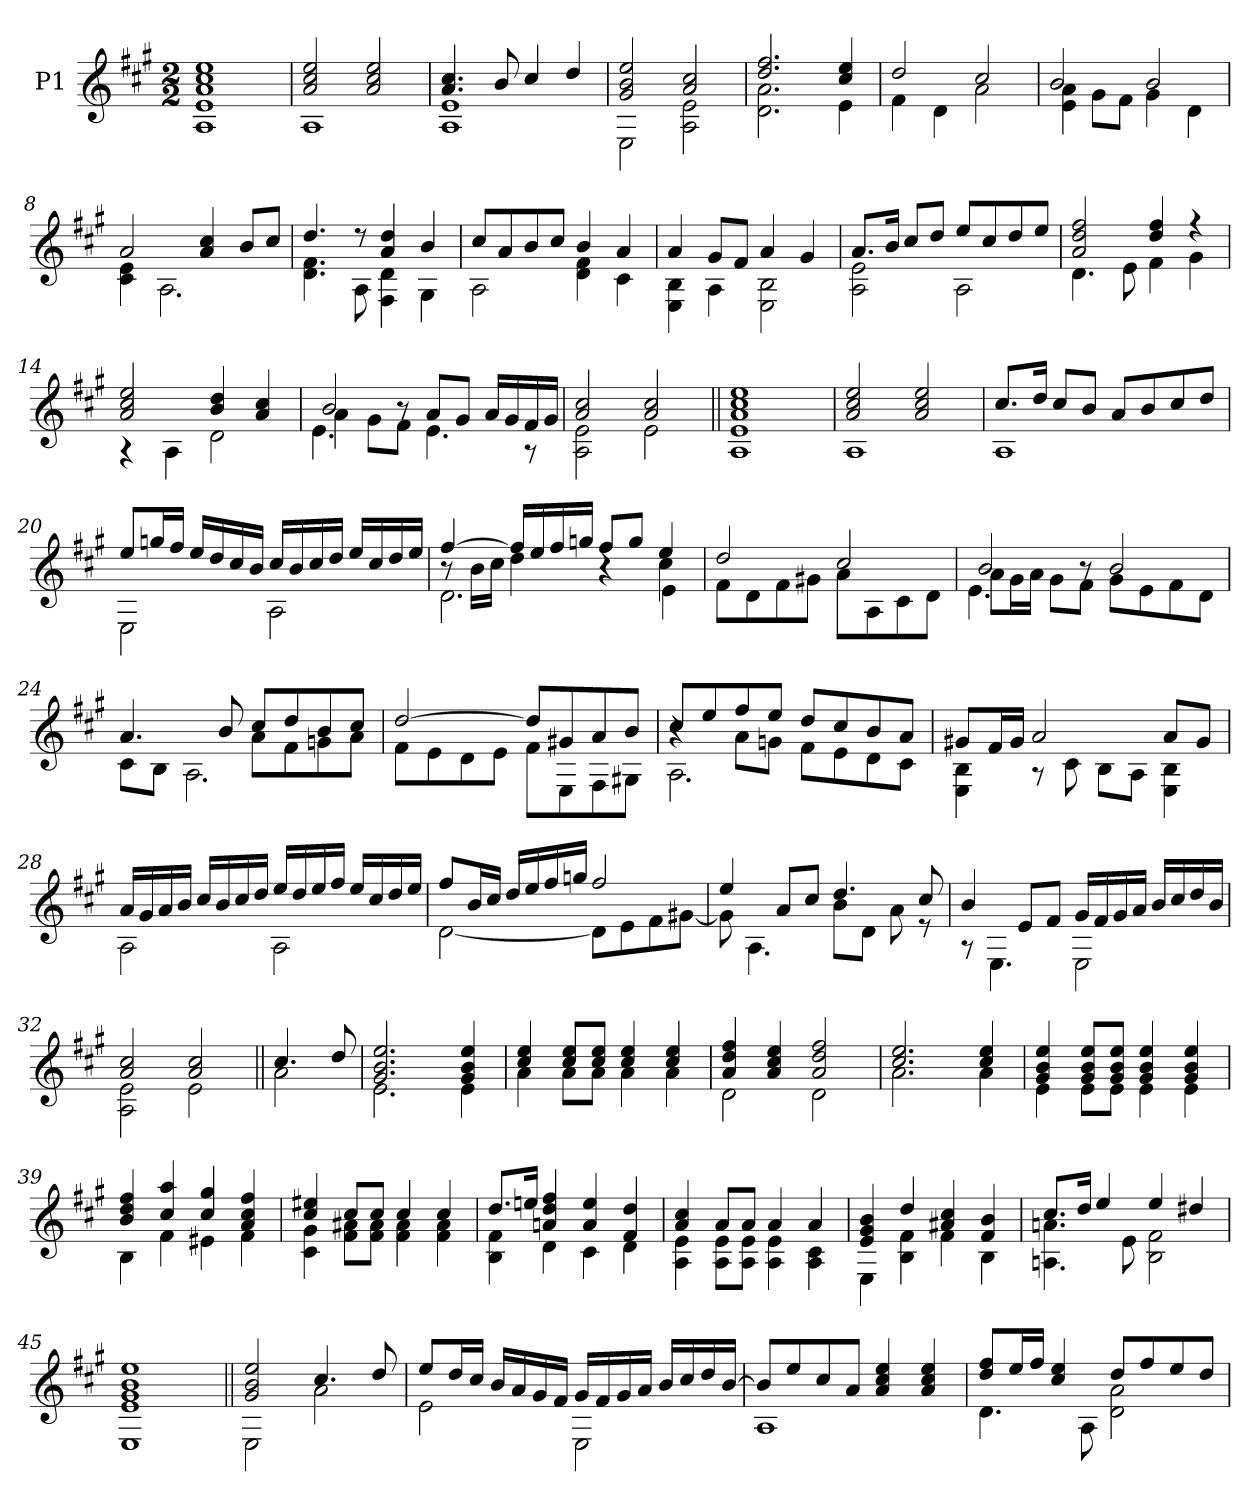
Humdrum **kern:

**kern
*part1
*staff1
*I"P1
!!LO:PB:g=z
*clefG2
*ITrd7c12
*k[f#c#g#]
*A:
*M2/2
*MM104
=1
*^
1Ai 1c#i 1ei	1AAi 1Ei
=2	=2
2Ai/ 2c#i 2ei	1AAi
2Ai/ 2c#i 2ei	.
=3	=3
4.Ai/ 4.c#i	1AAi 1Ei
8Bi/	.
4c#i/	.
4di/	.
=4	=4
2G#i/ 2Bi 2ei	2EEi\
2Ai/ 2c#i	2AAi\ 2Ei
=5	=5
2.di/ 2.f#i	2.Di\ 2.Ai
4c#i/ 4ei	4Ei\
=6	=6
2di/	4F#i\
.	4Di\
2c#i/	2Ai\
!!LO:LB:g=z	!!
=7	=7
2Bi/	4Ei\ 4Ai
.	8G#i\L
.	8F#i\J
2Bi/	4G#i\
.	4Di\
=8	=8
2Ai/	4C#i\ 4Ei
.	2.AAi\
4Ai/ 4c#i	.
8Bi/L	.
8c#i/J	.
=9	=9
4.di/	4.Di\ 4.F#i
8r	8AAi\
4Ai/ 4di	4FF#i\ 4Di
4Bi/	4GG#i\
=10	=10
8c#i/L	2AAi\
8Ai/	.
8Bi/	.
8c#i/J	.
4Bi/	4Di\ 4F#i
4Ai/	4C#i\
=11	=11
4Ai/	4EEi\ 4BBi
8G#i/L	4AAi\
8F#i/J	.
4Ai/	2EEi\ 2BBi
4G#i/	.
!!LO:LB:g=z	!!
=12	=12
8.Ai/L	2AAi\ 2Ei
16Bi/Jk	.
8c#i/L	.
8di/J	.
8ei/L	2AAi\
8c#i/	.
8di/	.
8ei/J	.
=13	=13
2Ai/ 2di 2f#i	4.Di\
.	8Ei\
4di/ 4f#i	4F#i\
4r	4G#i\
=14	=14
2Ai/ 2c#i 2ei	4r
.	4AAi\
4Bi/ 4di	2Di\
4Ai/ 4c#i	.
=15	=15
*	*^
2Bi/	4Ai\	4.Ei\
.	8G#i\L	.
.	8F#i\J	8r
8Ai/L	4.Ei\	2ryy
8G#i/J	.	.
16Ai/LL	.	.
16G#i/	.	.
16F#i/	8r	.
16G#i/JJ	.	.
*	*v	*v
=16	=16
2Ai/ 2c#i	2AAi\ 2Ei
2Ai/ 2c#i	2Ei\
!!LO:LB:g=z	!!
=17||	=17||
1Ai 1c#i 1ei	1AAi 1Ei
=18	=18
2Ai/ 2c#i 2ei	1AAi
2Ai/ 2c#i 2ei	.
=19	=19
8.c#i/L	1AAi
16di/Jk	.
8c#i/L	.
8Bi/J	.
8Ai/L	.
8Bi/	.
8c#i/	.
8di/J	.
=20	=20
8ei/L	2EEi\
16gni/L	.
16f#i/JJ	.
16ei/LL	.
16di/	.
16c#i/	.
16Bi/JJ	.
16c#i/LL	2AAi\
16Bi/	.
16c#i/	.
16di/JJ	.
16ei/LL	.
16c#i/	.
16di/	.
16ei/JJ	.
!!LO:LB:g=z	!!
=21	=21
*	*^
[>4f#i/	8r	2.Di\
.	16Bi\LL	.
.	16c#i\JJ	.
16f#i/LL]	4di\	.
16ei/	.	.
16f#i/	.	.
16gni/JJ	.	.
8f#i/L	4r	.
8gi/J	.	.
4ei/	4c#i\	4Ei\
*	*v	*v
=22	=22
2di/	8F#i\L
.	8Di\
.	8F#i\
.	8G#Xi\J
2c#i/	8Ai\L
.	8AAi\
.	8C#i\
.	8Di\J
=23	=23
*	*^
2Bi/	8Ai\L	4.Ei\
.	16G#i\L	.
.	16Ai\JJ	.
.	8G#i\L	.
.	8F#i\J	8r
2Bi/	8G#i\L	2ryy
.	8Ei\	.
.	8F#i\	.
.	8Di\J	.
=24	=24	=24
4.Ai/	2ryy	8C#i\L
.	.	8BBi\J
.	.	2.AAi\
8Bi/	.	.
8c#i/L	8Ai\L	.
8di/	8F#i\	.
8Bi/	8Gni\	.
8c#i/J	8Ai\J	.
*	*v	*v
!!LO:LB:g=z
=25	=25
[>2di/	8F#i\L
.	8Ei\
.	8Di\
.	8Ei\J
8di/L]	8F#i\L
8G#Xi/	8EEi\
8Ai/	8FF#i\
8Bi/J	8GG#Xi\J
=26	=26
*	*^
8c#i/L	4r	2.AAi\
8ei/	.	.
8f#i/	8Ai\L	.
8ei/J	8Gni\J	.
8di/L	8F#i\L	.
8c#i/	8Ei\	.
8Bi/	8Di\	4ryy
8Ai/J	8C#i\J	.
*	*v	*v
=27	=27
8G#Xi/L	4EEi\ 4BBi
16F#i/L	.
16G#i/JJ	.
2Ai/	8r
.	8C#i\
.	8BBi\L
.	8AAi\J
8Ai/L	4EEi\ 4BBi
8G#i/J	.
!!LO:LB:g=z	!!
=28	=28
16Ai/LL	2AAi\
16G#i/	.
16Ai/	.
16Bi/JJ	.
16c#i/LL	.
16Bi/	.
16c#i/	.
16di/JJ	.
16ei/LL	2AAi\
16di/	.
16ei/	.
16f#i/JJ	.
16ei/LL	.
16c#i/	.
16di/	.
16ei/JJ	.
=29	=29
8f#i/L	[<2Di\
16Bi/L	.
16c#i/JJ	.
16di/LL	.
16ei/	.
16f#i/	.
16gni/JJ	.
2f#i/	8Di\L]
.	8Ei\
.	8F#i\
.	[<8G#Xi\J
=30	=30
4ei/	8G#i\]
.	4.AAi\
8Ai/L	.
8c#i/J	.
4.di/	8Bi\L
.	8Di\J
.	8Ai\
8c#i/	8r
!!LO:LB:g=z	!!
=31	=31
4Bi/	8r
.	4.EEi\
8Ei/L	.
8F#i/J	.
16G#i/LL	2EEi\
16F#i/	.
16G#i/	.
16Ai/JJ	.
16Bi/LL	.
16c#i/	.
16di/	.
16Bi/JJ	.
=32	=32
2Ai/ 2c#i	2AAi\ 2Ei
2Ai/ 2c#i	2Ei\
=33||	=33||
4.c#i/	2Ai\
8di/	.
=34	=34
2.G#i/ 2.Bi 2.ei	2.Ei\
4G#i/ 4Bi 4ei	4Ei\
=35	=35
4c#i/ 4ei	4Ai\
8c#i/ 8eiL	8Ai\L
8c#i/ 8eiJ	8Ai\J
4c#i/ 4ei	4Ai\
4c#i/ 4ei	4Ai\
=36	=36
4Ai/ 4di 4f#i	2Di\
4Ai/ 4c#i 4ei	.
2Ai/ 2di 2f#i	2Di\
!!LO:PB:g=z	!!
=37	=37
2.c#i/ 2.ei	2.Ai\
4c#i/ 4ei	4Ai\
=38	=38
4G#i/ 4Bi 4ei	4Ei\
8G#i/ 8Bi 8eiL	8Ei\L
8G#i/ 8Bi 8eiJ	8Ei\J
4G#i/ 4Bi 4ei	4Ei\
4G#i/ 4Bi 4ei	4Ei\
=39	=39
4Bi/ 4di 4f#i	4BBi\
4c#i/ 4ai	4F#i\
4c#i/ 4g#i	4E#Xi\
4Ai/ 4c#i 4f#i	4F#i\
=40	=40
4c#i/ 4e#Xi	4C#i\ 4G#i
8c#i/L	8F#i\ 8A#XiL
8c#i/J	8F#i\ 8A#iJ
4c#i/	4F#i\ 4A#i
4c#i/	4F#i\ 4A#i
=41	=41
8.di/L	4BBi\ 4F#i
16eni/Jk	.
4Ani/ 4di 4f#i	4Di\
4Ai/ 4ei	4C#i\
4F#i/ 4di	4Di\
=42	=42
4Ai/ 4c#i	4AAi\ 4Ei
8Ai/L	8AAi\ 8EiL
8Ai/J	8AAi\ 8EiJ
4Ai/	4AAi\ 4Ei
4Ai/	4AAi\ 4C#i
!!LO:LB:g=z	!!
=43	=43
4Ei/ 4G#i 4Bi	4EEi\
4di/	4BBi\ 4F#i
4A#Xi/ 4c#i	4F#i\
4F#i/ 4Bi	4BBi\
=44	=44
8.c#i/L	4.AAni\ 4.Ani
16di/Jk	.
4ei/	.
.	8Ei\
4ei/	2BBi\ 2F#i
4d#Xi/	.
=45	=45
1G#i 1Bi 1ei	1EEi 1Ei
=46||	=46||
2G#i/ 2Bi 2ei	2EEi\
4.c#i/	2Ai\
8di/	.
=47	=47
8ei/L	2Ei\
16di/L	.
16c#i/JJ	.
16Bi/LL	.
16Ai/	.
16G#i/	.
16F#i/JJ	.
16G#i/LL	2EEi\
16F#i/	.
16G#i/	.
16Ai/JJ	.
16Bi/LL	.
16c#i/	.
16di/	.
[>16Bi/JJ	.
!!LO:LB:g=z	!!
=48	=48
8Bi/L]	1AAi
8ei/	.
8c#i/	.
8Ai/J	.
4Ai/ 4c#i 4ei	.
4Ai/ 4c#i 4ei	.
=49	=49
8di/ 8f#iL	4.Di\
16ei/L	.
16f#i/JJ	.
4c#i/ 4ei	.
.	8AAi\
8di/L	2Di\ 2Ai
8f#i/	.
8ei/	.
8di/J	.
*v	*v
=
*-
